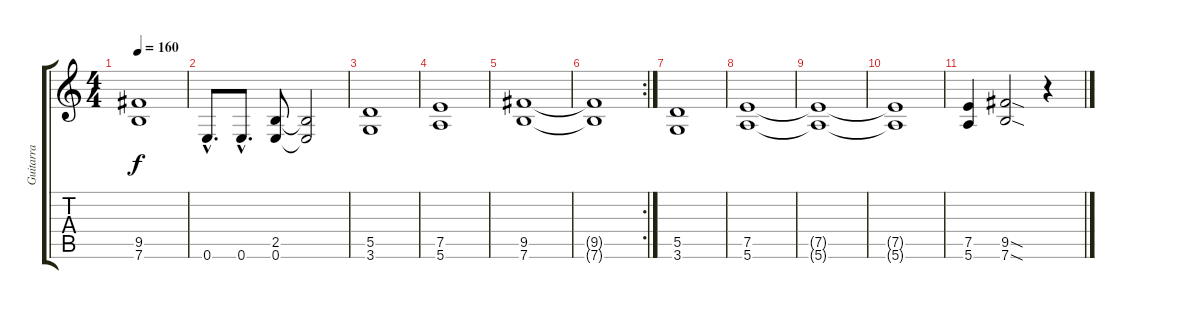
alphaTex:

\track ("Guitarra" "Guitarra") {instrument distortionguitar}
\staff {score tabs}
\tuning (E4 B3 G3 D3 A2 E2) {hide}
\ts (4 4)
\tempo 160
\clef g2
\ks c
(9.5 7.6).1{dy f} |
0.6{hac}.8{d} 0.6{hac}.8{d} (2.5 0.6).8 (2.5{t} 0.6{t}).2 |
(5.5 3.6).1 |
(7.5 5.6).1 |
(9.5 7.6).1 |
\rc 2
(9.5{t} 7.6{t}).1 |
(5.5 3.6).1 |
(7.5 5.6).1 |
(7.5{t} 5.6{t}).1 |
(7.5{t} 5.6{t}).1 |
(7.5 5.6).4 (9.5{sod} 7.6{sod}).2 r.4
